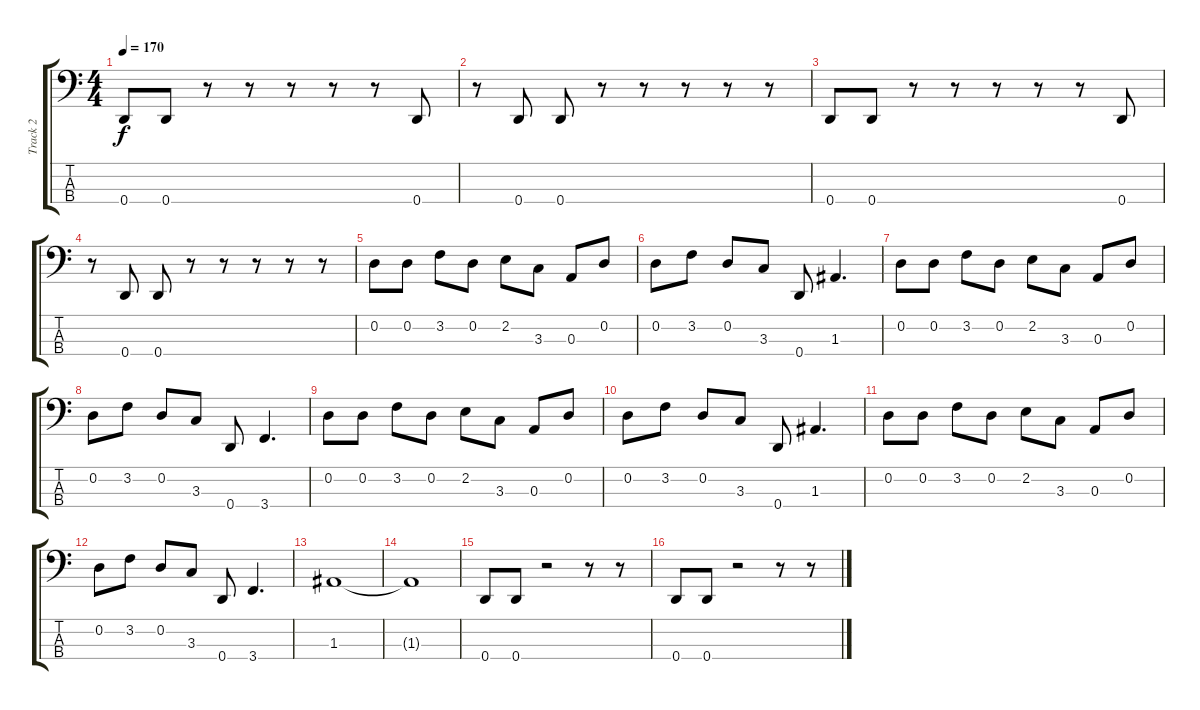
\track ("Track 2" "Track 2") {instrument electricbassfinger}
\staff {score tabs}
\tuning (G2 D2 A1 D1) {hide}
\ts (4 4)
\tempo 170
\clef f4
\ks c
0.4.8{dy f} 0.4.8 r.8 r.8 r.8 r.8 r.8 0.4.8 |
r.8 0.4.8 0.4.8 r.8 r.8 r.8 r.8 r.8 |
0.4.8 0.4.8 r.8 r.8 r.8 r.8 r.8 0.4.8 |
r.8 0.4.8 0.4.8 r.8 r.8 r.8 r.8 r.8 |
0.2.8 0.2.8 3.2.8 0.2.8 2.2.8 3.3.8 0.3.8 0.2.8 |
0.2.8 3.2.8 0.2.8 3.3.8 0.4.8 1.3.4{d} |
0.2.8 0.2.8 3.2.8 0.2.8 2.2.8 3.3.8 0.3.8 0.2.8 |
0.2.8 3.2.8 0.2.8 3.3.8 0.4.8 3.4.4{d} |
0.2.8 0.2.8 3.2.8 0.2.8 2.2.8 3.3.8 0.3.8 0.2.8 |
0.2.8 3.2.8 0.2.8 3.3.8 0.4.8 1.3.4{d} |
0.2.8 0.2.8 3.2.8 0.2.8 2.2.8 3.3.8 0.3.8 0.2.8 |
0.2.8 3.2.8 0.2.8 3.3.8 0.4.8 3.4.4{d} |
1.3.1 |
1.3{t}.1 |
0.4.8 0.4.8 r.2 r.8 r.8 |
0.4.8 0.4.8 r.2 r.8 r.8
